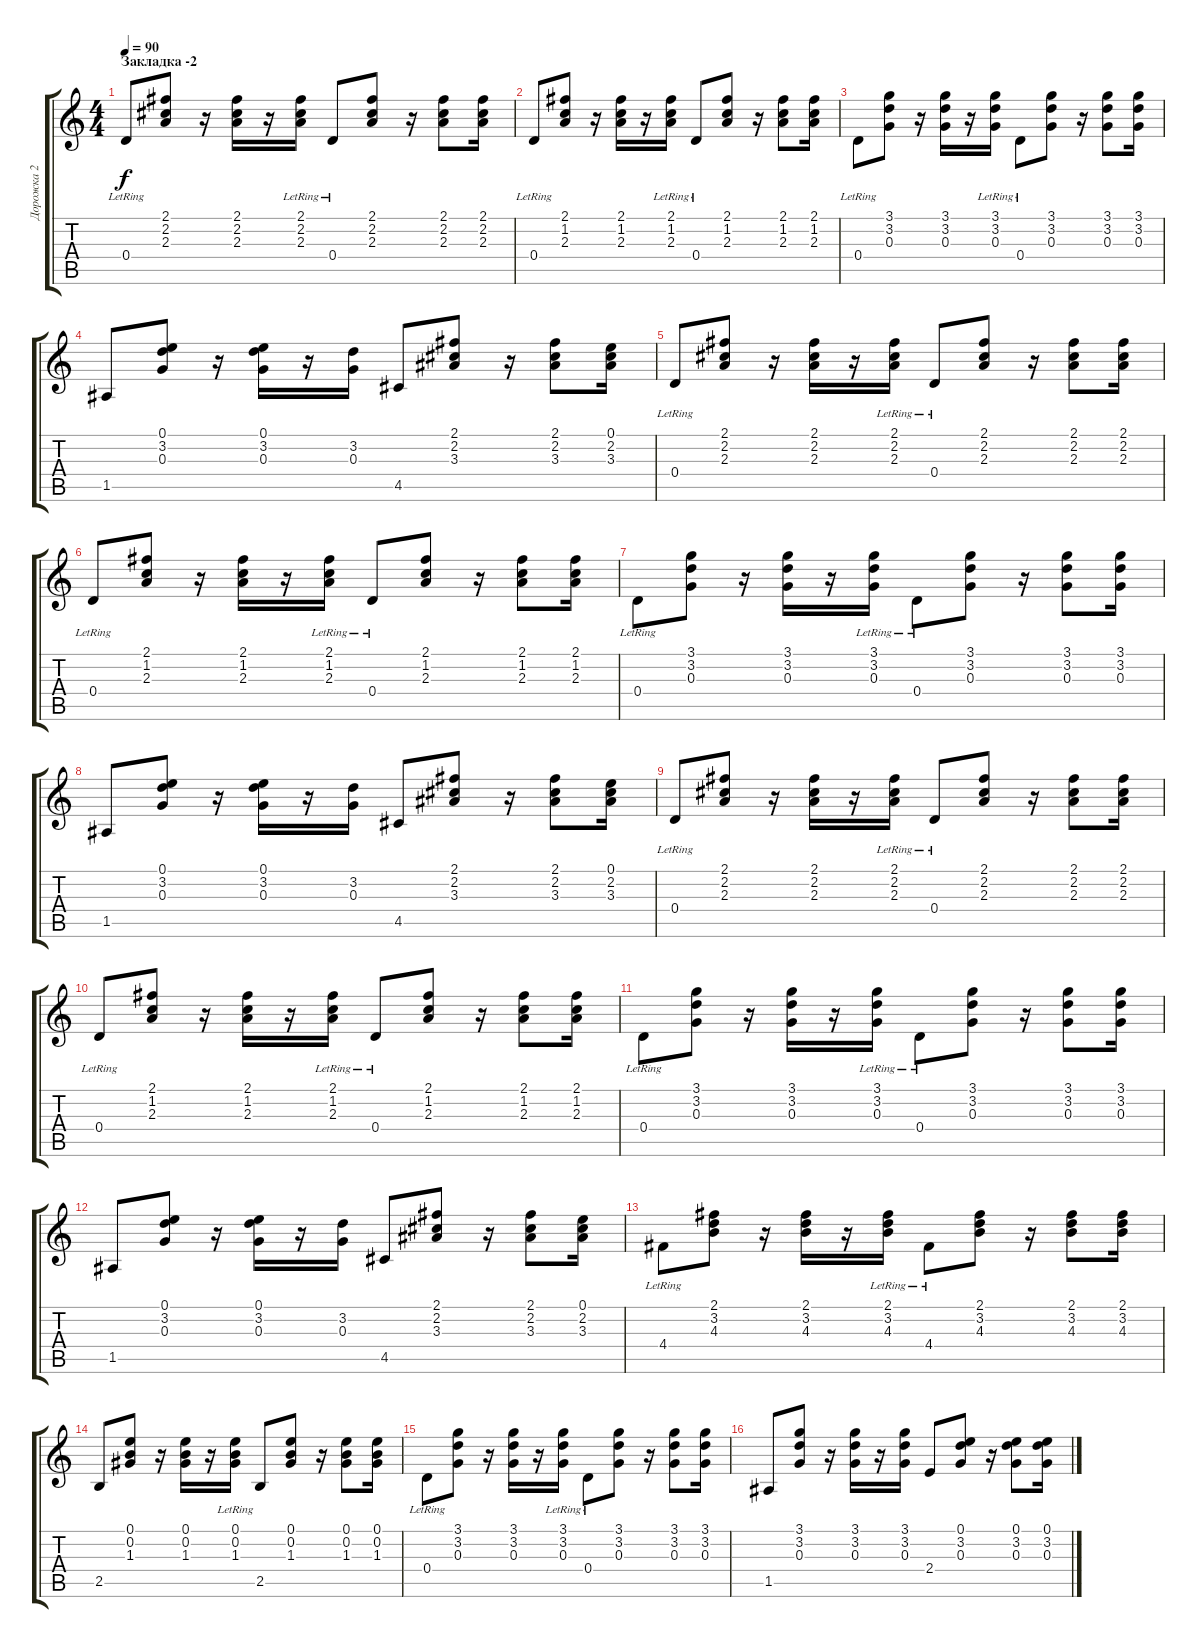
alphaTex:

\track ("Дорожка 2" "Дорожка 2") {instrument acousticguitarsteel}
\staff {score tabs}
\tuning (E4 B3 G3 D3 A2 E2) {hide}
\ts (4 4)
\section ("" "Закладка -2")
\tempo 90
\clef g2
\ks c
0.4{lr}.8{dy f} (2.1 2.2 2.3).8 r.16 (2.1 2.2 2.3).16 r.16 (2.1{lr} 2.2{lr} 2.3{lr}).16 0.4{lr}.8 (2.1 2.2 2.3).8 r.16 (2.1 2.2 2.3).8 (2.1 2.2 2.3).16 |
0.4{lr}.8 (2.1 1.2 2.3).8 r.16 (2.1 1.2 2.3).16 r.16 (2.1{lr} 1.2{lr} 2.3{lr}).16 0.4{lr}.8 (2.1 1.2 2.3).8 r.16 (2.1 1.2 2.3).8 (2.1 1.2 2.3).16 |
0.4{lr}.8 (3.1 3.2 0.3).8 r.16 (3.1 3.2 0.3).16 r.16 (3.1{lr} 3.2{lr} 0.3{lr}).16 0.4{lr}.8 (3.1 3.2 0.3).8 r.16 (3.1 3.2 0.3).8 (3.1 3.2 0.3).16 |
1.5.8 (0.1 3.2 0.3).8 r.16 (0.1 3.2 0.3).16 r.16 (3.2 0.3).16 4.5.8 (2.1 2.2 3.3).8 r.16 (2.1 2.2 3.3).8 (0.1 2.2 3.3).16 |
0.4{lr}.8 (2.1 2.2 2.3).8 r.16 (2.1 2.2 2.3).16 r.16 (2.1{lr} 2.2{lr} 2.3{lr}).16 0.4{lr}.8 (2.1 2.2 2.3).8 r.16 (2.1 2.2 2.3).8 (2.1 2.2 2.3).16 |
0.4{lr}.8 (2.1 1.2 2.3).8 r.16 (2.1 1.2 2.3).16 r.16 (2.1{lr} 1.2{lr} 2.3{lr}).16 0.4{lr}.8 (2.1 1.2 2.3).8 r.16 (2.1 1.2 2.3).8 (2.1 1.2 2.3).16 |
0.4{lr}.8 (3.1 3.2 0.3).8 r.16 (3.1 3.2 0.3).16 r.16 (3.1{lr} 3.2{lr} 0.3{lr}).16 0.4{lr}.8 (3.1 3.2 0.3).8 r.16 (3.1 3.2 0.3).8 (3.1 3.2 0.3).16 |
1.5.8 (0.1 3.2 0.3).8 r.16 (0.1 3.2 0.3).16 r.16 (3.2 0.3).16 4.5.8 (2.1 2.2 3.3).8 r.16 (2.1 2.2 3.3).8 (0.1 2.2 3.3).16 |
0.4{lr}.8 (2.1 2.2 2.3).8 r.16 (2.1 2.2 2.3).16 r.16 (2.1{lr} 2.2{lr} 2.3{lr}).16 0.4{lr}.8 (2.1 2.2 2.3).8 r.16 (2.1 2.2 2.3).8 (2.1 2.2 2.3).16 |
0.4{lr}.8 (2.1 1.2 2.3).8 r.16 (2.1 1.2 2.3).16 r.16 (2.1{lr} 1.2{lr} 2.3{lr}).16 0.4{lr}.8 (2.1 1.2 2.3).8 r.16 (2.1 1.2 2.3).8 (2.1 1.2 2.3).16 |
0.4{lr}.8 (3.1 3.2 0.3).8 r.16 (3.1 3.2 0.3).16 r.16 (3.1{lr} 3.2{lr} 0.3{lr}).16 0.4{lr}.8 (3.1 3.2 0.3).8 r.16 (3.1 3.2 0.3).8 (3.1 3.2 0.3).16 |
1.5.8 (0.1 3.2 0.3).8 r.16 (0.1 3.2 0.3).16 r.16 (3.2 0.3).16 4.5.8 (2.1 2.2 3.3).8 r.16 (2.1 2.2 3.3).8 (0.1 2.2 3.3).16 |
4.4{lr}.8 (2.1 3.2 4.3).8 r.16 (2.1 3.2 4.3).16 r.16 (2.1{lr} 3.2{lr} 4.3{lr}).16 4.4{lr}.8 (2.1 3.2 4.3).8 r.16 (2.1 3.2 4.3).8 (2.1 3.2 4.3).16 |
2.5.8 (0.1 0.2 1.3).8 r.16 (0.1 0.2 1.3).16 r.16 (0.1{lr} 0.2{lr} 1.3{lr}).16 2.5.8 (0.1 0.2 1.3).8 r.16 (0.1 0.2 1.3).8 (0.1 0.2 1.3).16 |
0.4{lr}.8 (3.1 3.2 0.3).8 r.16 (3.1 3.2 0.3).16 r.16 (3.1{lr} 3.2{lr} 0.3{lr}).16 0.4{lr}.8 (3.1 3.2 0.3).8 r.16 (3.1 3.2 0.3).8 (3.1 3.2 0.3).16 |
1.5.8 (3.1 3.2 0.3).8 r.16 (3.1 3.2 0.3).16 r.16 (3.1 3.2 0.3).16 2.4.8 (0.1 3.2 0.3).8 r.16 (0.1 3.2 0.3).8 (0.1 3.2 0.3).16
